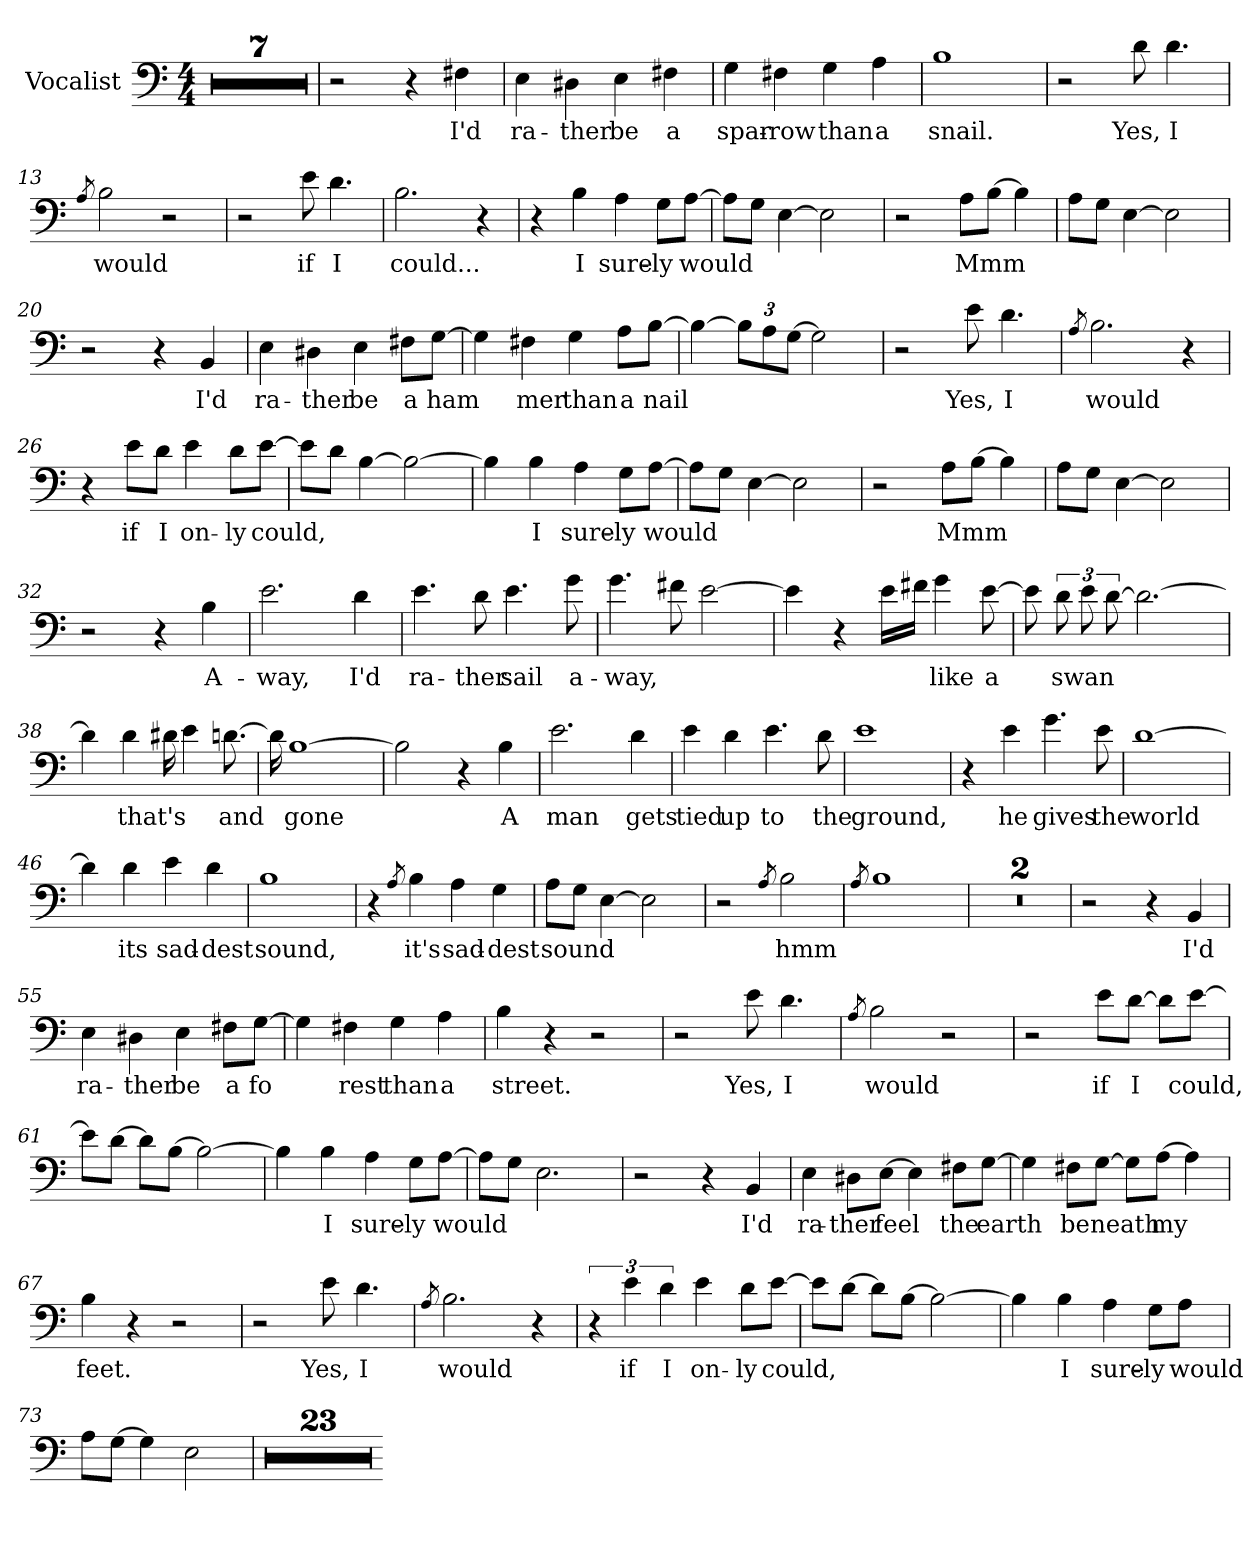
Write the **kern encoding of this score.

**kern	**text
*part1	*part1
*staff1	*staff1
*I"Vocalist	*
*clefF4	*
*M4/4	*
=1	=1
*clefF4	*
*M4/4	*
1r	.
=2	=2
1r	.
=3	=3
1r	.
=4	=4
1r	.
=5	=5
1r	.
=6	=6
1r	.
=7	=7
1r	.
=8	=8
2r	.
4r	.
4F#X	I'd
=9	=9
4E	ra-
4D#X	-ther
4E	be
4F#X	a
=10	=10
4G	spar-
4F#X	-row
4G	than
4A	a
=11	=11
1B	snail.
=12	=12
2r	.
8d	Yes,
4.d	I
=13	=13
8qA	_
2B	would
2r	.
=14	=14
2r	.
8e	if
4.d	I
=15	=15
2.B	could...
4r	.
=16	=16
4r	.
4B	I
4A	sure-
8G\L	-ly
[8A\J	would
=17	=17
8A\L]	_
8G\J	_
[4E	_
2E]	_
=18	=18
2r	.
8A\L	Mmm
[8B\J	_
4B]	_
=19	=19
8A\L	_
8G\J	_
[4E	_
2E]	_
=20	=20
2r	.
4r	.
4BB	I'd
=21	=21
4E	ra-
4D#X	-ther
4E	be
8F#X\L	a
[8G\J	ham-
=22	=22
4G]	_
4F#X	-mer
4G	than
8A\L	a
[8B\J	nail
=23	=23
4B_	_
12B\L]	_
12A\	_
[12G\J	_
2G]	_
=24	=24
2r	.
8e	Yes,
4.d	I
=25	=25
8qA	_
2.B	would
4r	.
=26	=26
4r	.
8e\L	if
8d\J	I
4e	on-
8d\L	-ly
[8e\J	could,
=27	=27
8e\L]	_
8d\J	_
[4B	_
2B_	_
=28	=28
4B]	_
4B	I
4A	sure-
8G\L	-ly
[8A\J	would
=29	=29
8A\L]	_
8G\J	_
[4E	_
2E]	_
=30	=30
2r	.
8A\L	Mmm
[8B\J	_
4B]	_
=31	=31
8A\L	_
8G\J	_
[4E	_
2E]	_
=32	=32
2r	.
4r	.
4B	A-
=33	=33
2.e	-way,
4d	I'd
=34	=34
4.e	ra-
8d	-ther
4.e	sail
8g	a-
=35	=35
4.g	-way,
8f#X	_
[2e	_
=36	=36
4e]	_
4r	.
16e\LL	_
16f#X\JJ	_
4g	like
[8e	a
=37	=37
8e]	.
12d	swan
12e	_
[12d	_
2.d_	_
=38	=38
4d]	_
4d	that's
16d#X	_
4e	_
[8.dn	and
=39	=39
16d]	.
[1B	gone
=40	=40
2B]	_
4r	.
4B	A
=41	=41
2.e	man
4d	gets
=42	=42
4e	tied
4d	up
4.e	to
8d	the
=43	=43
1e	ground,
=44	=44
4r	.
4e	he
4.g	gives
8e	the
=45	=45
[1d	world
=46	=46
4d]	_
4d	its
4e	sad-
4d	-dest
=47	=47
1B	sound,
=48	=48
4r	.
8qA	_
4B	it's
4A	sad-
4G	-dest
=49	=49
8A\L	sound
8G\J	_
[4E	_
2E]	_
=50	=50
2r	.
8qA	_
2B	hmm
=51	=51
8qA	_
1B	_
=52	=52
1r	.
=53	=53
1r	.
=54	=54
2r	.
4r	.
4BB	I'd
=55	=55
4E	ra-
4D#X	-ther
4E	be
8F#X\L	a
[8G\J	fo-
=56	=56
4G]	_
4F#X	-rest
4G	than
4A	a
=57	=57
4B	street.
4r	.
2r	.
=58	=58
2r	.
8e	Yes,
4.d	I
=59	=59
8qA	_
2B	would
2r	.
=60	=60
2r	.
8e\L	if
[8d\J	I
8d\L]	_
[8e\J	could,
=61	=61
8e\L]	_
[8d\J	_
8d\L]	_
[8B\J	_
2B_	_
=62	=62
4B]	_
4B	I
4A	sure-
8G\L	-ly
[8A\J	would
=63	=63
8A\L]	_
8G\J	_
2.E	_
=64	=64
2r	.
4r	.
4BB	I'd
=65	=65
4E	ra-
8D#X\L	-ther
[8E\J	feel
4E]	_
8F#X\L	the
[8G\J	earth
=66	=66
4G]	_
8F#X\L	be
[8G\J	neath
8G\L]	_
[8A\J	my
4A]	_
=67	=67
4B	feet.
4r	.
2r	.
=68	=68
2r	.
8e	Yes,
4.d	I
=69	=69
8qA	_
2.B	would
4r	.
=70	=70
6r	.
6e	if
6d	I
4e	on-
8d\L	-ly
[8e\J	could,
=71	=71
8e\L]	_
[8d\J	_
8d\L]	_
[8B\J	_
2B_	_
=72	=72
4B]	_
4B	I
4A	sure-
8G\L	-ly
8A\J	would
=73	=73
8A\L	_
[8G\J	_
4G]	_
2E	_
=74	=74
1r	.
=75	=75
1r	.
=76	=76
1r	.
=77	=77
1r	.
=78	=78
1r	.
=79	=79
1r	.
=80	=80
1r	.
=81	=81
1r	.
=82	=82
1r	.
=83	=83
1r	.
=84	=84
1r	.
=85	=85
1r	.
=86	=86
1r	.
=87	=87
1r	.
=88	=88
1r	.
=89	=89
1r	.
=90	=90
1r	.
=91	=91
1r	.
=92	=92
1r	.
=93	=93
1r	.
=94	=94
1r	.
=95	=95
1r	.
=96	=96
1r	.
=-	=-
*-	*-
